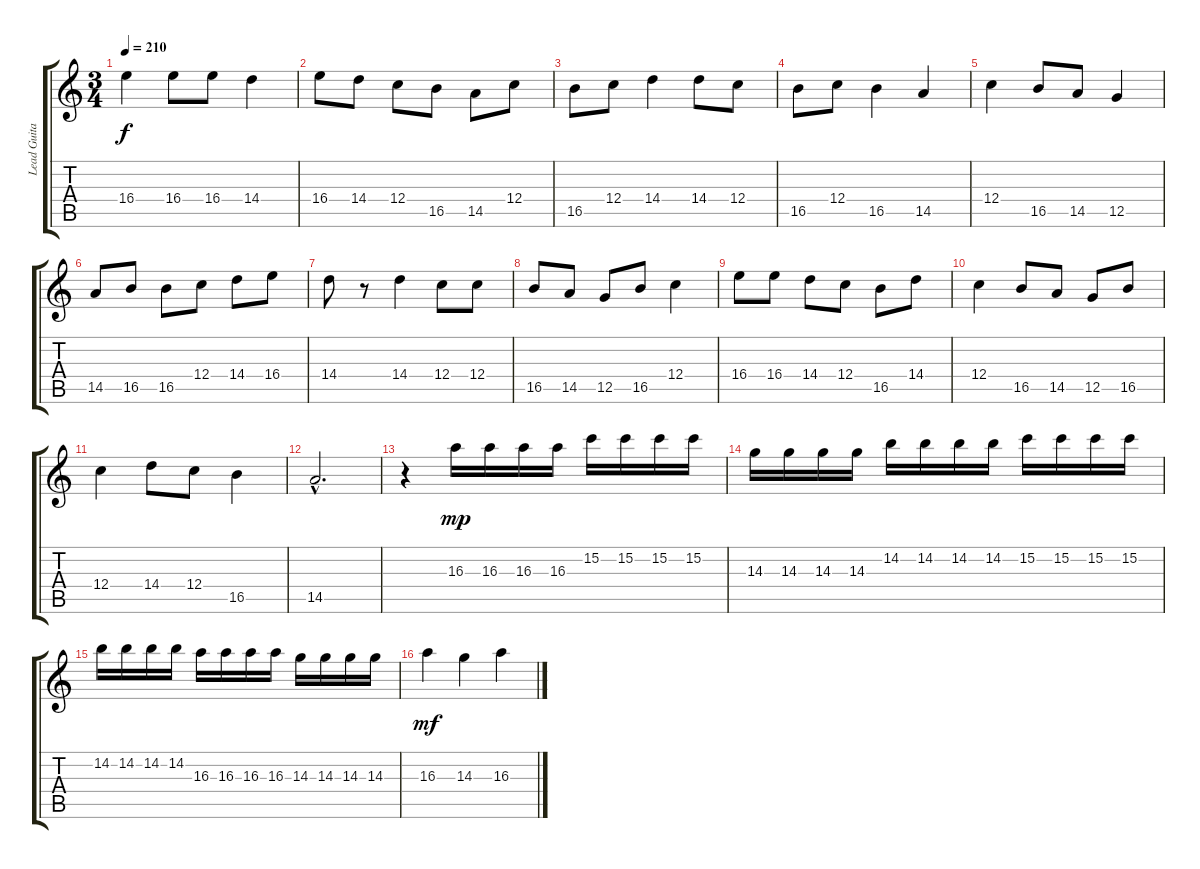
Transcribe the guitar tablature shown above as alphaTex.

\track ("Lead Guitar" "Lead Guita") {instrument overdrivenguitar}
\staff {score tabs}
\tuning (D4 A3 F3 C3 G2 D2) {hide}
\ts (3 4)
\tempo 210
\clef g2
\ks c
16.4.4{dy f} 16.4.8 16.4.8 14.4.4 |
16.4.8 14.4.8 12.4.8 16.5.8 14.5.8 12.4.8 |
16.5.8 12.4.8 14.4.4 14.4.8 12.4.8 |
16.5.8 12.4.8 16.5.4 14.5.4 |
12.4.4 16.5.8 14.5.8 12.5.4 |
14.5.8 16.5.8 16.5.8 12.4.8 14.4.8 16.4.8 |
14.4.8 r.8 14.4.4 12.4.8 12.4.8 |
16.5.8 14.5.8 12.5.8 16.5.8 12.4.4 |
16.4.8 16.4.8 14.4.8 12.4.8 16.5.8 14.4.8 |
12.4.4 16.5.8 14.5.8 12.5.8 16.5.8 |
12.4.4 14.4.8 12.4.8 16.5.4 |
14.5{hac}.2{d} |
r.4 16.3.16{dy mp} 16.3.16 16.3.16 16.3.16 15.2.16 15.2.16 15.2.16 15.2.16 |
14.3.16 14.3.16 14.3.16 14.3.16 14.2.16 14.2.16 14.2.16 14.2.16 15.2.16 15.2.16 15.2.16 15.2.16 |
14.2.16 14.2.16 14.2.16 14.2.16 16.3.16 16.3.16 16.3.16 16.3.16 14.3.16 14.3.16 14.3.16 14.3.16 |
16.3.4{dy mf} 14.3.4 16.3.4
